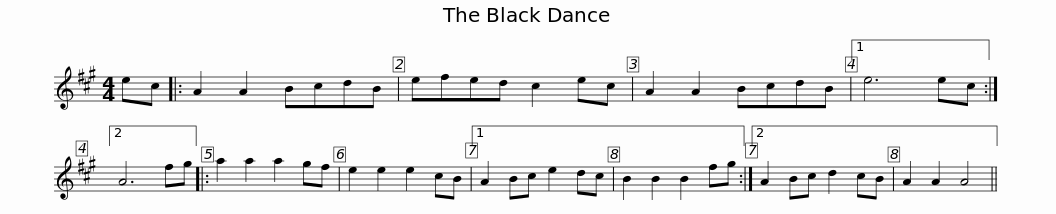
X:1
L:1/8
M:4/4
I:linebreak $
K:A
V:1 treble
V:1
 ec |: A2 A2 BcdB | efed c2 ec | A2 A2 BcdB |1 e6 ec :|2 %5
 A6 fg |: a2 a2 a2 gf | e2 e2 e2 cB |1$ A2 Bc e2 dc | B2 B2 B2 fg :|2 %10
 A2 Bc d2 cB | A2 A2 A4 || %12
